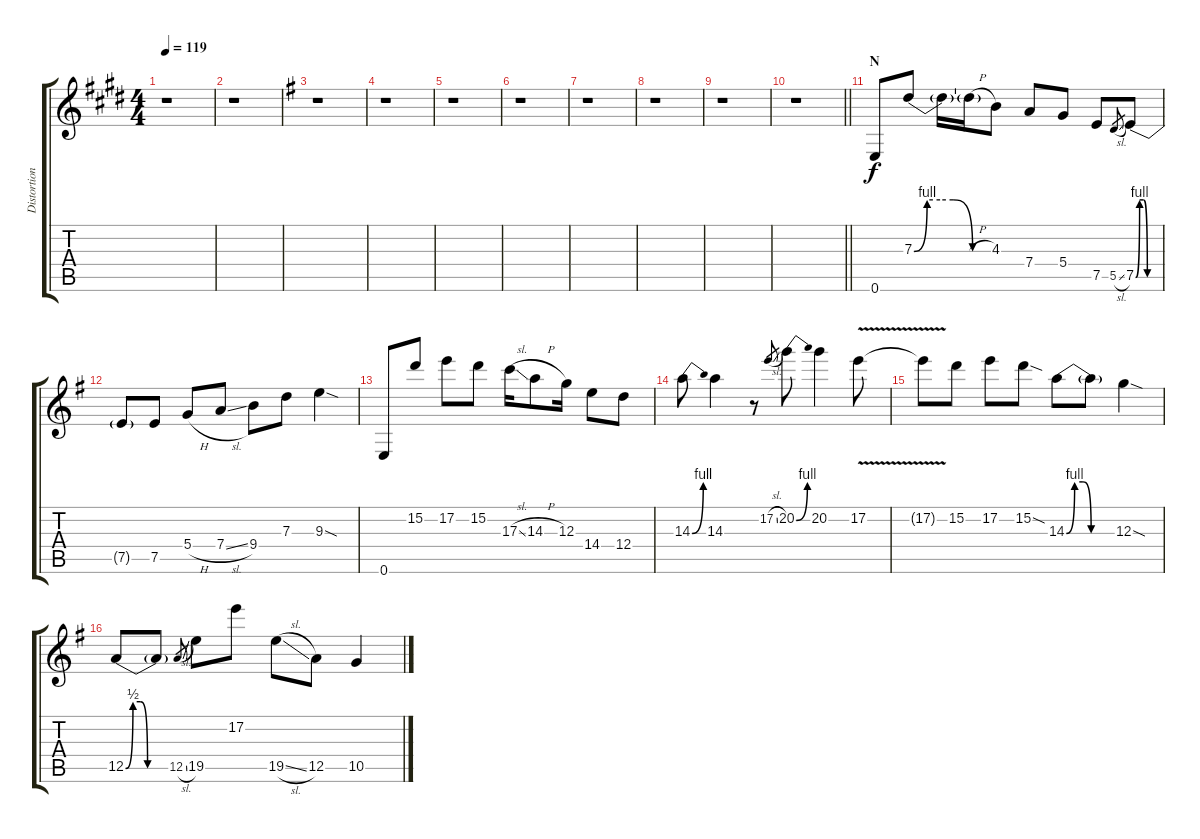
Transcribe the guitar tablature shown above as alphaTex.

\track ("Distortion w/ Wah-wah 2" "Distortion") {instrument distortionguitar}
\staff {score tabs}
\tuning (E4 B3 G3 D3 A2 E2) {hide}
\ts (4 4)
\tempo 119
\clef g2
\ks e
r.1{dy f} |
r.1 |
\ks g
r.1 |
r.1 |
r.1 |
r.1 |
r.1 |
r.1 |
r.1 |
\barLineRight lightlight
r.1 |
\section ("" "N")
0.6.8 7.3{be (custom 0 0 10 4 20 4 30 4 45 0 60 0)}.8 7.3{t}.16 7.3{h t}.16 4.3.8 7.4.8 5.4.8 7.5.8 5.5{sl}.8{gr} 7.5{be (custom 0 0 10 4 20 4 30 0 60 0)}.8 |
7.5{t}.8 7.5.8 5.4{h}.8 7.4{sl}.8 9.4.8 7.3.8 9.3{sod}.4 |
0.6.8 15.2.8 17.2.8 15.2.8 17.3{sl}.16 14.3{h}.8 12.3.16 14.4.8 12.4.8 |
14.3{be (bend 0 0 60 4)}.8 14.3.4 r.8 17.2{sl}.8{gr} 20.2{be (bend 0 0 60 4)}.8 20.2.4 17.2{v}.8 |
17.2{t}.8 15.2.8 17.2.8 15.2{sod}.8 14.3{be (custom 0 0 10 4 20 4 30 0 60 0)}.8 14.3{t}.8 12.3{sod}.4 |
12.5{be (custom 0 0 10 2 20 2 30 0 60 0)}.8 12.5{t}.8 12.5{sl}.8{gr} 19.5.8 17.2.8 19.5{sl}.8 12.5.8 10.5.4
